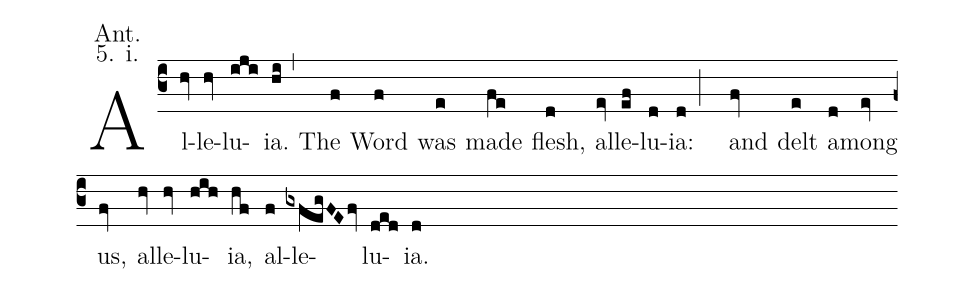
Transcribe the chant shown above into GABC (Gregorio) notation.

annotation: Ant.;
annotation: 5. i.;
%%
(c3) Al(hv)le(hv)lu(iji)ia.(hi,) The(f) Word(f) was(e) made(fe) flesh,(d) al(ev)le(ef)lu(d)ia:(d;) and(fv) delt(e) a(d)mong(ev) us,(fv) al(hv)le(hv)lu(hih)ia,(hf) al(f)le(gxfegFEfv)lu(ded)ia.(d)
